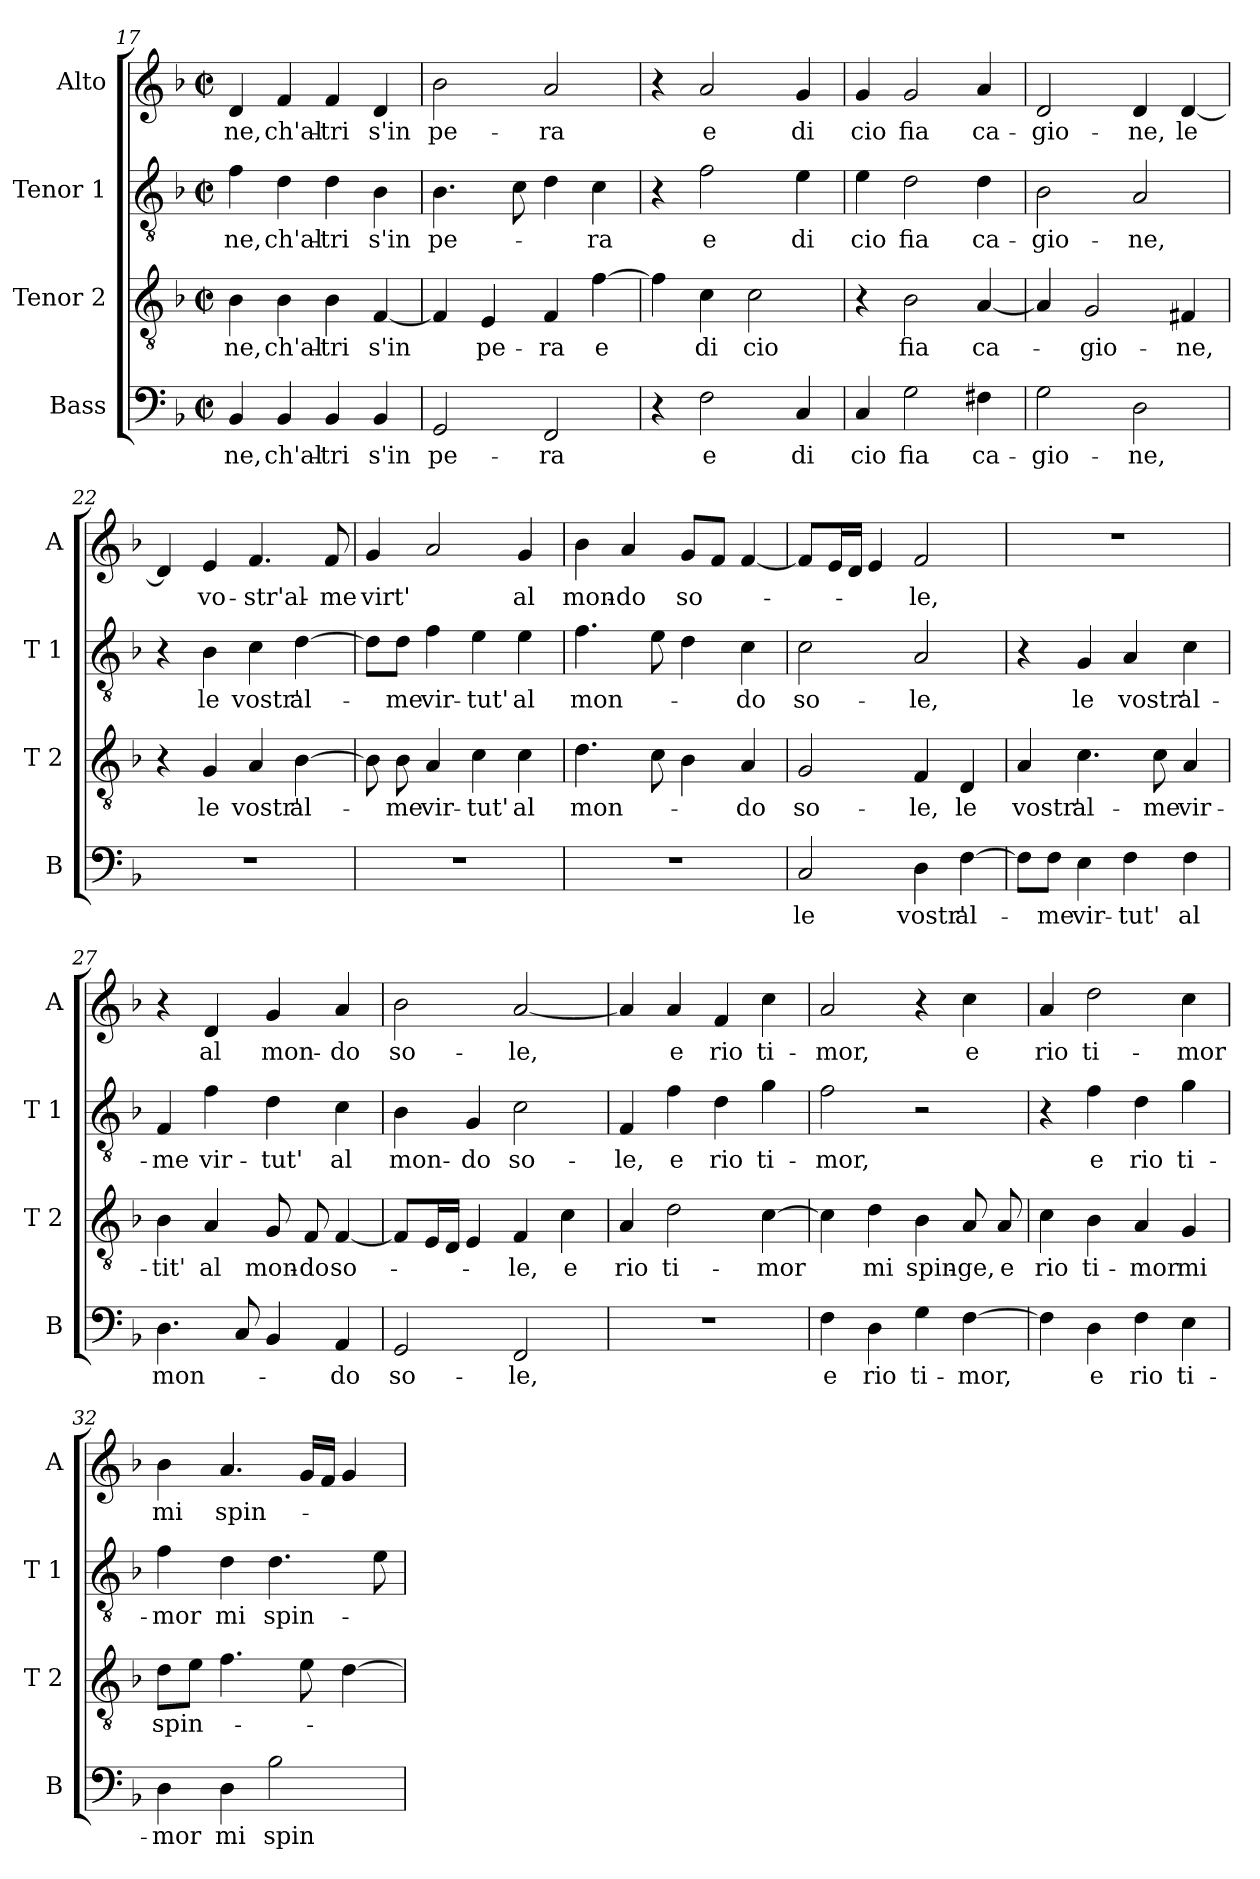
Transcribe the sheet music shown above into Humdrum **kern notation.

**kern	**text	**kern	**text	**kern	**text	**kern	**text
*part4	*part4	*part3	*part3	*part2	*part2	*part1	*part1
*staff4	*staff4	*staff3	*staff3	*staff2	*staff2	*staff1	*staff1
*I"Bass	*	*I"Tenor 2	*	*I"Tenor 1	*	*I"Alto	*
*I'B	*	*I'T 2	*	*I'T 1	*	*I'A	*
*clefF4	*	*clefGv2	*	*clefGv2	*	*clefG2	*
*k[b-]	*	*k[b-]	*	*k[b-]	*	*k[b-]	*
*F:	*	*F:	*	*F:	*	*F:	*
*M2/2	*	*M2/2	*	*M2/2	*	*M2/2	*
*met(c|)	*	*met(c|)	*	*met(c|)	*	*met(c|)	*
=17	=17	=17	=17	=17	=17	=17	=17
!	!LO:LY:b	!	!LO:LY:b	!	!LO:LY:b	!	!LO:LY:b
4BB-/	-ne,	4B-\	-ne,	4f\	-ne,	4d/	-ne,
!	!LO:LY:b	!	!LO:LY:b	!	!LO:LY:b	!	!LO:LY:b
4BB-/	ch'al-	4B-\	ch'al-	4d\	ch'al-	4f/	ch'al-
!	!LO:LY:b	!	!LO:LY:b	!	!LO:LY:b	!	!LO:LY:b
4BB-/	-tri	4B-\	-tri	4d\	-tri	4f/	-tri
!	!LO:LY:b	!	!LO:LY:b	!	!LO:LY:b	!	!LO:LY:b
4BB-/	s'in	[4F/	s'in	4B-\	s'in	4d/	s'in
!!LO:PB:g=z
=18	=18	=18	=18	=18	=18	=18	=18
!	!LO:LY:b	!	!	!	!LO:LY:b	!	!LO:LY:b
2GG/	pe-	4F/]	.	4.B-\	pe-	2b-\	pe-
!	!	!	!LO:LY:b	!	!	!	!
.	.	4E/	pe-	.	.	.	.
.	.	.	.	8c\	.	.	.
!	!LO:LY:b	!	!LO:LY:b	!	!	!	!LO:LY:b
2FF/	-ra	4F/	-ra	4d\	.	2a/	-ra
!	!	!	!LO:LY:b	!	!LO:LY:b	!	!
.	.	[4f\	e	4c\	-ra	.	.
=19	=19	=19	=19	=19	=19	=19	=19
4r	.	4f\]	.	4r	.	4r	.
!	!LO:LY:b	!	!LO:LY:b	!	!LO:LY:b	!	!LO:LY:b
2F\	e	4c\	di	2f\	e	2a/	e
!	!	!	!LO:LY:b	!	!	!	!
.	.	2c\	cio	.	.	.	.
!	!LO:LY:b	!	!	!	!LO:LY:b	!	!LO:LY:b
4C/	di	.	.	4e\	di	4g/	di
=20	=20	=20	=20	=20	=20	=20	=20
!	!LO:LY:b	!	!	!	!LO:LY:b	!	!LO:LY:b
4C/	cio	4r	.	4e\	cio	4g/	cio
!	!LO:LY:b	!	!LO:LY:b	!	!LO:LY:b	!	!LO:LY:b
2G\	fia	2B-\	fia	2d\	fia	2g/	fia
!	!LO:LY:b	!	!LO:LY:b	!	!LO:LY:b	!	!LO:LY:b
4F#X\	ca-	[4A/	ca-	4d\	ca-	4a/	ca-
=21	=21	=21	=21	=21	=21	=21	=21
!	!LO:LY:b	!	!	!	!LO:LY:b	!	!LO:LY:b
2G\	-gio-	4A/]	.	2B-\	-gio-	2d/	-gio-
!	!	!	!LO:LY:b	!	!	!	!
.	.	2G/	-gio-	.	.	.	.
!	!LO:LY:b	!	!	!	!LO:LY:b	!	!LO:LY:b
2D\	-ne,	.	.	2A/	-ne,	4d/	-ne,
!	!	!	!LO:LY:b	!	!	!	!LO:LY:b
.	.	4F#X/	-ne,	.	.	[4d/	le
=22	=22	=22	=22	=22	=22	=22	=22
1r	.	4r	.	4r	.	4d/]	.
!	!	!	!LO:LY:b	!	!LO:LY:b	!	!LO:LY:b
.	.	4G/	le	4B-\	le	4e/	vo-
!	!	!	!LO:LY:b	!	!LO:LY:b	!	!LO:LY:b
.	.	4A/	vostr'	4c\	vostr'	4.f/	-str'al-
!	!	!	!LO:LY:b	!	!LO:LY:b	!	!
.	.	[4B-\	al-	[4d\	al-	.	.
!	!	!	!	!	!	!	!LO:LY:b
.	.	.	.	.	.	8f/	-me
=23	=23	=23	=23	=23	=23	=23	=23
!	!	!	!	!	!	!	!LO:LY:b
1r	.	8B-\]	.	8d\L]	.	4g/	virt'
!	!	!	!LO:LY:b	!	!LO:LY:b	!	!
.	.	8B-\	-me	8d\J	-me	.	.
!	!	!	!LO:LY:b	!	!LO:LY:b	!	!
.	.	4A/	vir-	4f\	vir-	2a/	.
!	!	!	!LO:LY:b	!	!LO:LY:b	!	!
.	.	4c\	-tut'	4e\	-tut'	.	.
!	!	!	!LO:LY:b	!	!LO:LY:b	!	!LO:LY:b
.	.	4c\	al	4e\	al	4g/	al
!!LO:LB:g=z
=24	=24	=24	=24	=24	=24	=24	=24
!	!	!	!LO:LY:b	!	!LO:LY:b	!	!LO:LY:b
1r	.	4.d\	mon-	4.f\	mon-	4b-\	mon-
!	!	!	!	!	!	!	!LO:LY:b
.	.	.	.	.	.	4a/	-do
.	.	8c\	.	8e\	.	.	.
!	!	!	!	!	!	!	!LO:LY:b
.	.	4B-\	.	4d\	.	8g/L	so-
.	.	.	.	.	.	8f/J	.
!	!	!	!LO:LY:b	!	!LO:LY:b	!	!
.	.	4A/	-do	4c\	-do	[4f/	.
=25	=25	=25	=25	=25	=25	=25	=25
!	!LO:LY:b	!	!LO:LY:b	!	!LO:LY:b	!	!
2C/	le	2G/	so-	2c\	so-	8f/L]	.
.	.	.	.	.	.	16e/L	.
.	.	.	.	.	.	16d/JJ	.
.	.	.	.	.	.	4e/	.
!	!LO:LY:b	!	!LO:LY:b	!	!LO:LY:b	!	!LO:LY:b
4D\	vostr'	4F/	-le,	2A/	-le,	2f/	-le,
!	!LO:LY:b	!	!LO:LY:b	!	!	!	!
[4F\	al-	4D/	le	.	.	.	.
=26	=26	=26	=26	=26	=26	=26	=26
!	!	!	!LO:LY:b	!	!	!	!
8F\L]	.	4A/	vostr'	4r	.	1r	.
!	!LO:LY:b	!	!	!	!	!	!
8F\J	-me	.	.	.	.	.	.
!	!LO:LY:b	!	!LO:LY:b	!	!LO:LY:b	!	!
4E\	vir-	4.c\	al-	4G/	le	.	.
!	!LO:LY:b	!	!	!	!LO:LY:b	!	!
4F\	-tut'	.	.	4A/	vostr'	.	.
!	!	!	!LO:LY:b	!	!	!	!
.	.	8c\	-me	.	.	.	.
!	!LO:LY:b	!	!LO:LY:b	!	!LO:LY:b	!	!
4F\	al	4A/	vir-	4c\	al-	.	.
=27	=27	=27	=27	=27	=27	=27	=27
!	!LO:LY:b	!	!LO:LY:b	!	!LO:LY:b	!	!
4.D\	mon-	4B-\	-tit'	4F/	-me	4r	.
!	!	!	!LO:LY:b	!	!LO:LY:b	!	!LO:LY:b
.	.	4A/	al	4f\	vir-	4d/	al
8C/	.	.	.	.	.	.	.
!	!	!	!LO:LY:b	!	!LO:LY:b	!	!LO:LY:b
4BB-/	.	8G/	mon-	4d\	-tut'	4g/	mon-
!	!	!	!LO:LY:b	!	!	!	!
.	.	8F/	-do	.	.	.	.
!	!LO:LY:b	!	!LO:LY:b	!	!LO:LY:b	!	!LO:LY:b
4AA/	-do	[4F/	so-	4c\	al	4a/	-do
=28	=28	=28	=28	=28	=28	=28	=28
!	!LO:LY:b	!	!	!	!LO:LY:b	!	!LO:LY:b
2GG/	so-	8F/L]	.	4B-\	mon-	2b-\	so-
.	.	16E/L	.	.	.	.	.
.	.	16D/JJ	.	.	.	.	.
!	!	!	!	!	!LO:LY:b	!	!
.	.	4E/	.	4G/	-do	.	.
!	!LO:LY:b	!	!LO:LY:b	!	!LO:LY:b	!	!LO:LY:b
2FF/	-le,	4F/	-le,	2c\	so-	[2a/	-le,
!	!	!	!LO:LY:b	!	!	!	!
.	.	4c\	e	.	.	.	.
=29	=29	=29	=29	=29	=29	=29	=29
!	!	!	!LO:LY:b	!	!LO:LY:b	!	!
1r	.	4A/	rio	4F/	-le,	4a/]	.
!	!	!	!LO:LY:b	!	!LO:LY:b	!	!LO:LY:b
.	.	2d\	ti-	4f\	e	4a/	e
!	!	!	!	!	!LO:LY:b	!	!LO:LY:b
.	.	.	.	4d\	rio	4f/	rio
!	!	!	!LO:LY:b	!	!LO:LY:b	!	!LO:LY:b
.	.	[4c\	-mor	4g\	ti-	4cc\	ti-
!!LO:LB:g=z
=30	=30	=30	=30	=30	=30	=30	=30
!	!LO:LY:b	!	!	!	!LO:LY:b	!	!LO:LY:b
4F\	e	4c\]	.	2f\	-mor,	2a/	-mor,
!	!LO:LY:b	!	!LO:LY:b	!	!	!	!
4D\	rio	4d\	mi	.	.	.	.
!	!LO:LY:b	!	!LO:LY:b	!	!	!	!
4G\	ti-	4B-\	spin-	2r	.	4r	.
!	!LO:LY:b	!	!LO:LY:b	!	!	!	!LO:LY:b
[4F\	-mor,	8A/	-ge,	.	.	4cc\	e
!	!	!	!LO:LY:b	!	!	!	!
.	.	8A/	e	.	.	.	.
=31	=31	=31	=31	=31	=31	=31	=31
!	!	!	!LO:LY:b	!	!	!	!LO:LY:b
4F\]	.	4c\	rio	4r	.	4a/	rio
!	!LO:LY:b	!	!LO:LY:b	!	!LO:LY:b	!	!LO:LY:b
4D\	e	4B-\	ti-	4f\	e	2dd\	ti-
!	!LO:LY:b	!	!LO:LY:b	!	!LO:LY:b	!	!
4F\	rio	4A/	-mor	4d\	rio	.	.
!	!LO:LY:b	!	!LO:LY:b	!	!LO:LY:b	!	!LO:LY:b
4E\	ti-	4G/	mi	4g\	ti-	4cc\	-mor
=32	=32	=32	=32	=32	=32	=32	=32
!	!LO:LY:b	!	!LO:LY:b	!	!LO:LY:b	!	!LO:LY:b
4D\	-mor	8d\L	spin-	4f\	-mor	4b-\	mi
.	.	8e\J	.	.	.	.	.
!	!LO:LY:b	!	!	!	!LO:LY:b	!	!LO:LY:b
4D\	mi	4.f\	.	4d\	mi	4.a/	spin-
!	!LO:LY:b	!	!	!	!LO:LY:b	!	!
2B-\	spin-	.	.	4.d\	spin-	.	.
.	.	8e\	.	.	.	16g/LL	.
.	.	.	.	.	.	16f/JJ	.
.	.	[4d\	.	.	.	4g/	.
.	.	.	.	8e\	.	.	.
=	=	=	=	=	=	=	=
*-	*-	*-	*-	*-	*-	*-	*-
